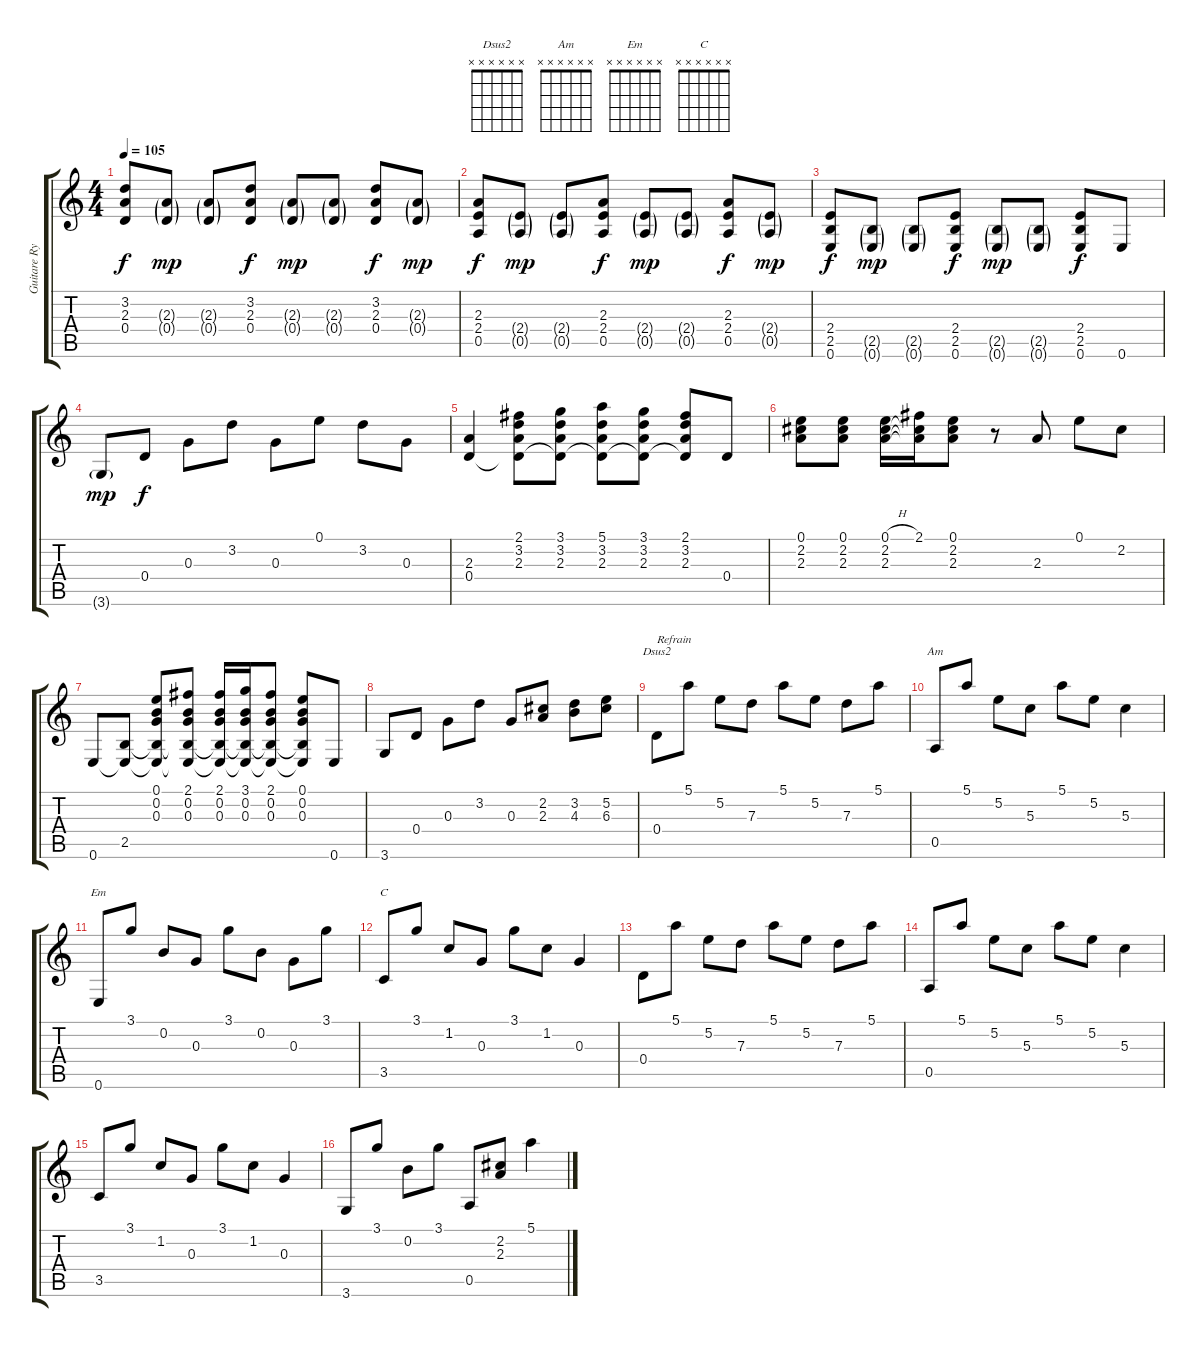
\track ("Guitare Rythme" "Guitare Ry") {instrument electricguitarjazz}
\staff {score tabs}
\tuning (E4 B3 G3 D3 A2 E2) {hide}
\chord ("Dsus2" x x x x x x)
\chord ("Am" x x x x x x)
\chord ("Em" x x x x x x)
\chord ("C" x x x x x x)
\ts (4 4)
\tempo 105
\clef g2
\ks c
(3.2 2.3 0.4).8{dy f} (2.3{g} 0.4{g}).8{dy mp} (2.3{g} 0.4{g}).8 (3.2 2.3 0.4).8{dy f} (2.3{g} 0.4{g}).8{dy mp} (2.3{g} 0.4{g}).8 (3.2 2.3 0.4).8{dy f} (2.3{g} 0.4{g}).8{dy mp} |
(2.3 2.4 0.5).8{dy f} (2.4{g} 0.5{g}).8{dy mp} (2.4{g} 0.5{g}).8 (2.3 2.4 0.5).8{dy f} (2.4{g} 0.5{g}).8{dy mp} (2.4{g} 0.5{g}).8 (2.3 2.4 0.5).8{dy f} (2.4{g} 0.5{g}).8{dy mp} |
(2.4 2.5 0.6).8{dy f} (2.5{g} 0.6{g}).8{dy mp} (2.5{g} 0.6{g}).8 (2.4 2.5 0.6).8{dy f} (2.5{g} 0.6{g}).8{dy mp} (2.5{g} 0.6{g}).8 (2.4 2.5 0.6).8{dy f} 0.6.8 |
3.6{g}.8{dy mp} 0.4.8{dy f} 0.3.8 3.2.8 0.3.8 0.1.8 3.2.8 0.3.8 |
(2.3 0.4).4 (2.1 3.2 2.3 0.4{t}).8 (3.1 3.2 2.3 0.4{t}).8 (5.1 3.2 2.3 0.4{t}).8 (3.1 3.2 2.3 0.4{t}).8 (2.1 3.2 2.3 0.4{t}).8 0.4.8 |
(0.1 2.2 2.3).8 (0.1 2.2 2.3).8 (0.1{h} 2.2{h} 2.3{h}).16 (2.1 2.2{t} 2.3{t}).16 (0.1 2.2 2.3).8 r.8 2.3.8 0.1.8 2.2.8 |
0.6.8 (2.5 0.6{t}).8 (0.1 0.2 0.3 2.5{t} 0.6{t}).8 (2.1 0.2 0.3 2.5{t} 0.6{t}).8 (2.1 0.2 0.3 2.5{t} 0.6{t}).16 (3.1 0.2 0.3 2.5{t} 0.6{t}).16 (2.1 0.2 0.3 2.5{t} 0.6{t}).8 (0.1 0.2 0.3 2.5{t} 0.6{t}).8 0.6.8 |
3.6.8 0.4.8 0.3.8 3.2.8 0.3.8 (2.2 2.3).8 (3.2 4.3).8 (5.2 6.3).8 |
0.4.8{ch "Dsus2" txt "Refrain" instrument electricguitarclean} 5.1.8 5.2.8 7.3.8 5.1.8 5.2.8 7.3.8 5.1.8 |
0.5.8{ch "Am"} 5.1.8 5.2.8 5.3.8 5.1.8 5.2.8 5.3.4 |
0.6.8{ch "Em"} 3.1.8 0.2.8 0.3.8 3.1.8 0.2.8 0.3.8 3.1.8 |
3.5.8{ch "C"} 3.1.8 1.2.8 0.3.8 3.1.8 1.2.8 0.3.4 |
0.4.8 5.1.8 5.2.8 7.3.8 5.1.8 5.2.8 7.3.8 5.1.8 |
0.5.8 5.1.8 5.2.8 5.3.8 5.1.8 5.2.8 5.3.4 |
3.5.8 3.1.8 1.2.8 0.3.8 3.1.8 1.2.8 0.3.4 |
3.6.8 3.1.8 0.2.8 3.1.8 0.5.8 (2.2 2.3).8 5.1.4
